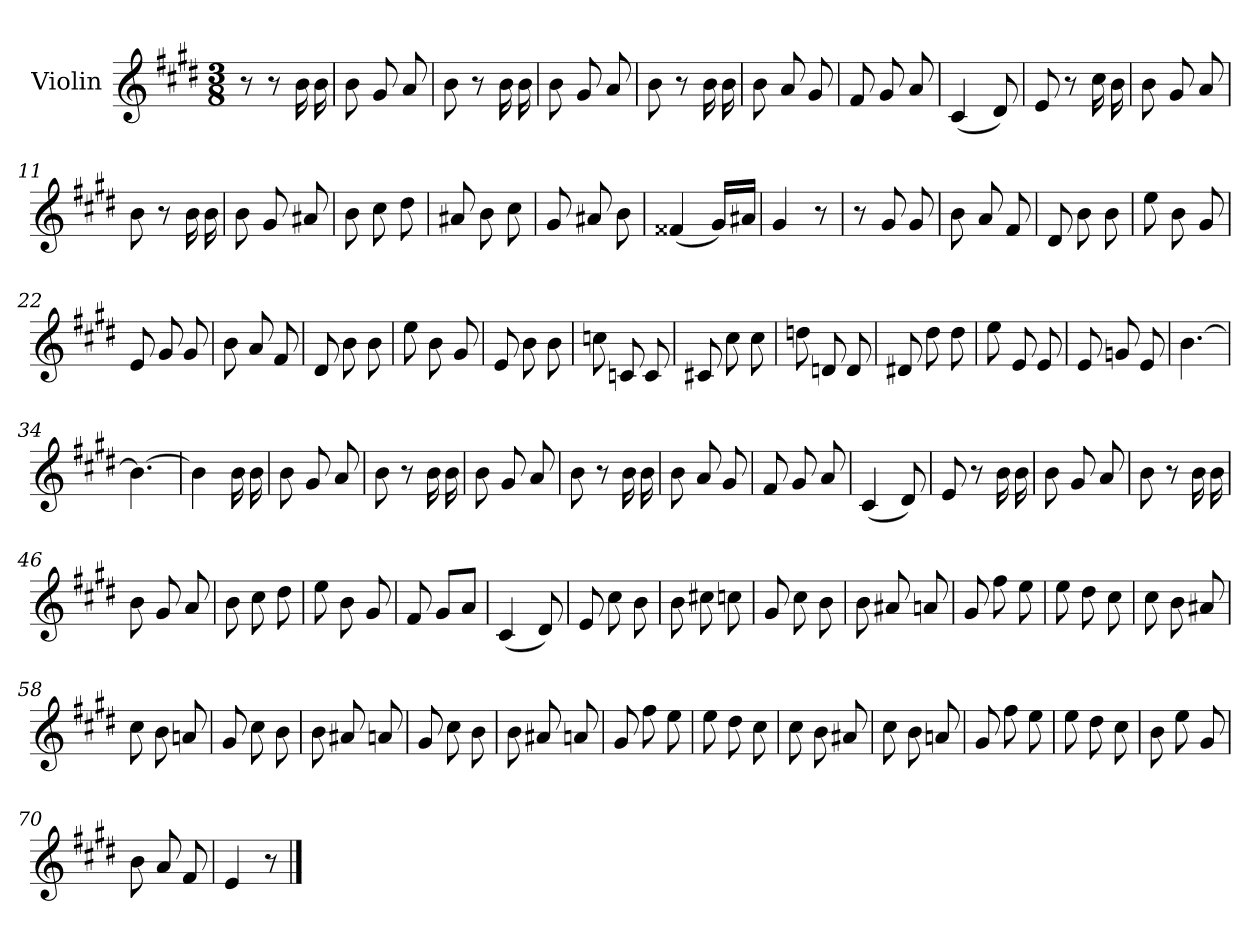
**kern	**dynam
*part1	*part1
*staff1	*staff1
*I"Violin	*
*I'Vln.	*
*clefG2	*
*k[f#c#g#d#]	*
*M3/8	*
=1	=1
!	!LO:DY:a
8r	Allegretto
8r	.
16b\	.
16b\	.
=2	=2
8b\	.
8g#/	.
8a/	.
=3	=3
8b\	.
8r	.
16b\	.
16b\	.
=4	=4
8b\	.
8g#/	.
8a/	.
=5	=5
8b\	.
8r	.
16b\	.
16b\	.
=6	=6
8b\	.
8a/	.
8g#/	.
=7	=7
8f#/	.
8g#/	.
8a/	.
=8	=8
(<4c#/	.
8d#/)	.
!!LO:LB:g=z
=9	=9
8e/	.
8r	.
16cc#\	.
16b\	.
=10	=10
8b\	.
8g#/	.
8a/	.
=11	=11
8b\	.
8r	.
16b\	.
16b\	.
=12	=12
8b\	.
8g#/	.
8a#X/	.
=13	=13
8b\	.
8cc#\	.
8dd#\	.
=14	=14
8a#X/	.
8b\	.
8cc#\	.
=15	=15
8g#/	.
8a#X/	.
8b\	.
=16	=16
(<4f##X/	.
16g#LL)	.
16a#XJJ	.
=17	=17
4g#/	.
8r	.
!!LO:LB:g=z
=18	=18
8r	.
8g#/	.
8g#/	.
=19	=19
8b\	.
8a/	.
8f#/	.
=20	=20
8d#/	.
8b\	.
8b\	.
=21	=21
8ee\	.
8b\	.
8g#/	.
=22	=22
8e/	.
8g#/	.
8g#/	.
=23	=23
8b\	.
8a/	.
8f#/	.
=24	=24
8d#/	.
8b\	.
8b\	.
=25	=25
8ee\	.
8b\	.
8g#/	.
=26	=26
8e/	.
8b\	.
8b\	.
!!LO:LB:g=z
=27	=27
8ccn\	.
8cn/	.
8c/	.
=28	=28
8c#X/	.
8cc#\	.
8cc#\	.
=29	=29
8ddn\	.
8dn/	.
8d/	.
=30	=30
8d#X/	.
8dd#\	.
8dd#\	.
=31	=31
8ee\	.
8e/	.
8e/	.
=32	=32
8e/	.
8gn/	.
8e/	.
=33	=33
[4.b\	.
=34	=34
4.b\_	.
=35	=35
4b\]	.
16b\	.
16b\	.
!!LO:LB:g=z
=36	=36
8b\	.
8g#/	.
8a/	.
=37	=37
8b\	.
8r	.
16b\	.
16b\	.
=38	=38
8b\	.
8g#/	.
8a/	.
=39	=39
8b\	.
8r	.
16b\	.
16b\	.
=40	=40
8b\	.
8a/	.
8g#/	.
=41	=41
8f#/	.
8g#/	.
8a/	.
=42	=42
(<4c#/	.
8d#/)	.
=43	=43
8e/	.
8r	.
16b\	.
16b\	.
=44	=44
8b\	.
8g#/	.
8a/	.
!!LO:LB:g=z
=45	=45
8b\	.
8r	.
16b\	.
16b\	.
=46	=46
8b\	.
8g#/	.
8a/	.
=47	=47
8b\	.
8cc#\	.
8dd#\	.
=48	=48
8ee\	.
8b\	.
8g#/	.
=49	=49
8f#/	.
8g#L	.
8aJ	.
=50	=50
(<4c#/	.
8d#/)	.
=51	=51
8e/	.
8cc#\	.
8b\	.
=52	=52
8b\	.
8cc#X\	.
8ccn\	.
=53	=53
8g#/	.
8cc#\	.
8b\	.
!!LO:LB:g=z
=54	=54
8b\	.
8a#X/	.
8an/	.
=55	=55
8g#/	.
8ff#\	.
8ee\	.
=56	=56
8ee\	.
8dd#\	.
8cc#\	.
=57	=57
8cc#\	.
8b\	.
8a#X/	.
=58	=58
8cc#\	.
8b\	.
8an/	.
=59	=59
8g#/	.
8cc#\	.
8b\	.
=60	=60
8b\	.
8a#X/	.
8an/	.
=61	=61
8g#/	.
8cc#\	.
8b\	.
=62	=62
8b\	.
8a#X/	.
8an/	.
!!LO:LB:g=z
=63	=63
8g#/	.
8ff#\	.
8ee\	.
=64	=64
8ee\	.
8dd#\	.
8cc#\	.
=65	=65
8cc#\	.
8b\	.
8a#X/	.
=66	=66
8cc#\	.
8b\	.
8an/	.
=67	=67
8g#/	.
8ff#\	.
8ee\	.
=68	=68
8ee\	.
8dd#\	.
8cc#\	.
=69	=69
8b\	.
8ee\	.
8g#/	.
=70	=70
8b\	.
8a/	.
8f#/	.
=71	=71
4e/	.
8r	.
==	==
*-	*-
